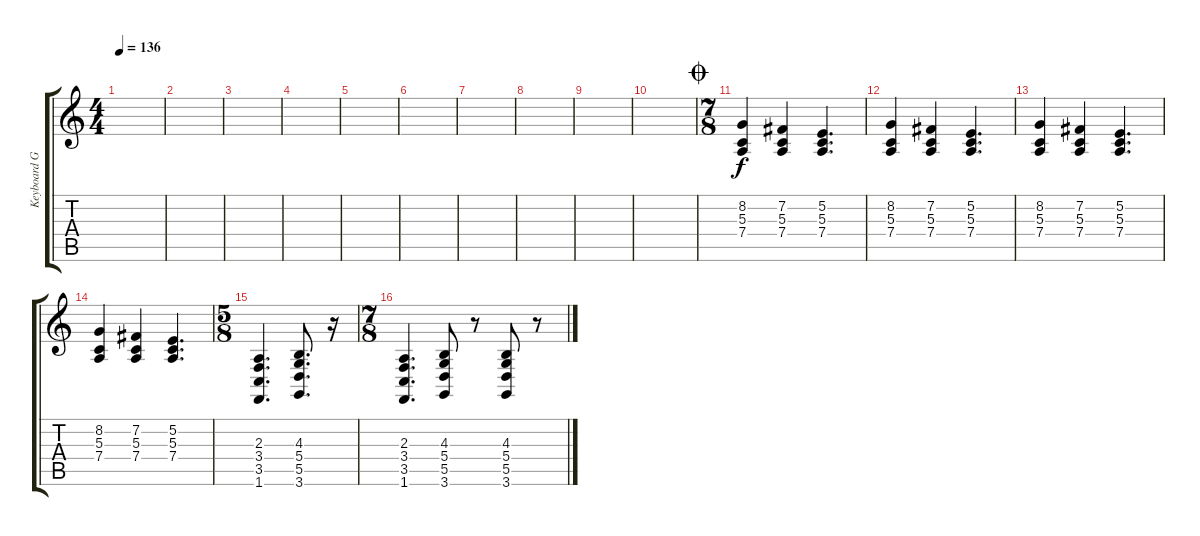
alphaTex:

\track ("Keyboard Geddy Lee" "Keyboard G") {instrument lead1square}
\staff {score tabs}
\tuning (E4 B3 G3 D3 A2 E2) {hide}
\ts (4 4)
\tempo 136
\clef g2
\ks c
|
|
|
|
|
|
|
|
|
|
\ts (7 8)
\jump coda
(8.2 5.3 7.4).4 (7.2 5.3 7.4).4 (5.2 5.3 7.4).4{d} |
(8.2 5.3 7.4).4 (7.2 5.3 7.4).4 (5.2 5.3 7.4).4{d} |
(8.2 5.3 7.4).4 (7.2 5.3 7.4).4 (5.2 5.3 7.4).4{d} |
(8.2 5.3 7.4).4 (7.2 5.3 7.4).4 (5.2 5.3 7.4).4{d} |
\ts (5 8)
(2.3 3.4 3.5 1.6).4{d} (4.3 5.4 5.5 3.6).8{d} r.16 |
\ts (7 8)
(2.3 3.4 3.5 1.6).4{d} (4.3 5.4 5.5 3.6).8 r.8 (4.3 5.4 5.5 3.6).8 r.8
